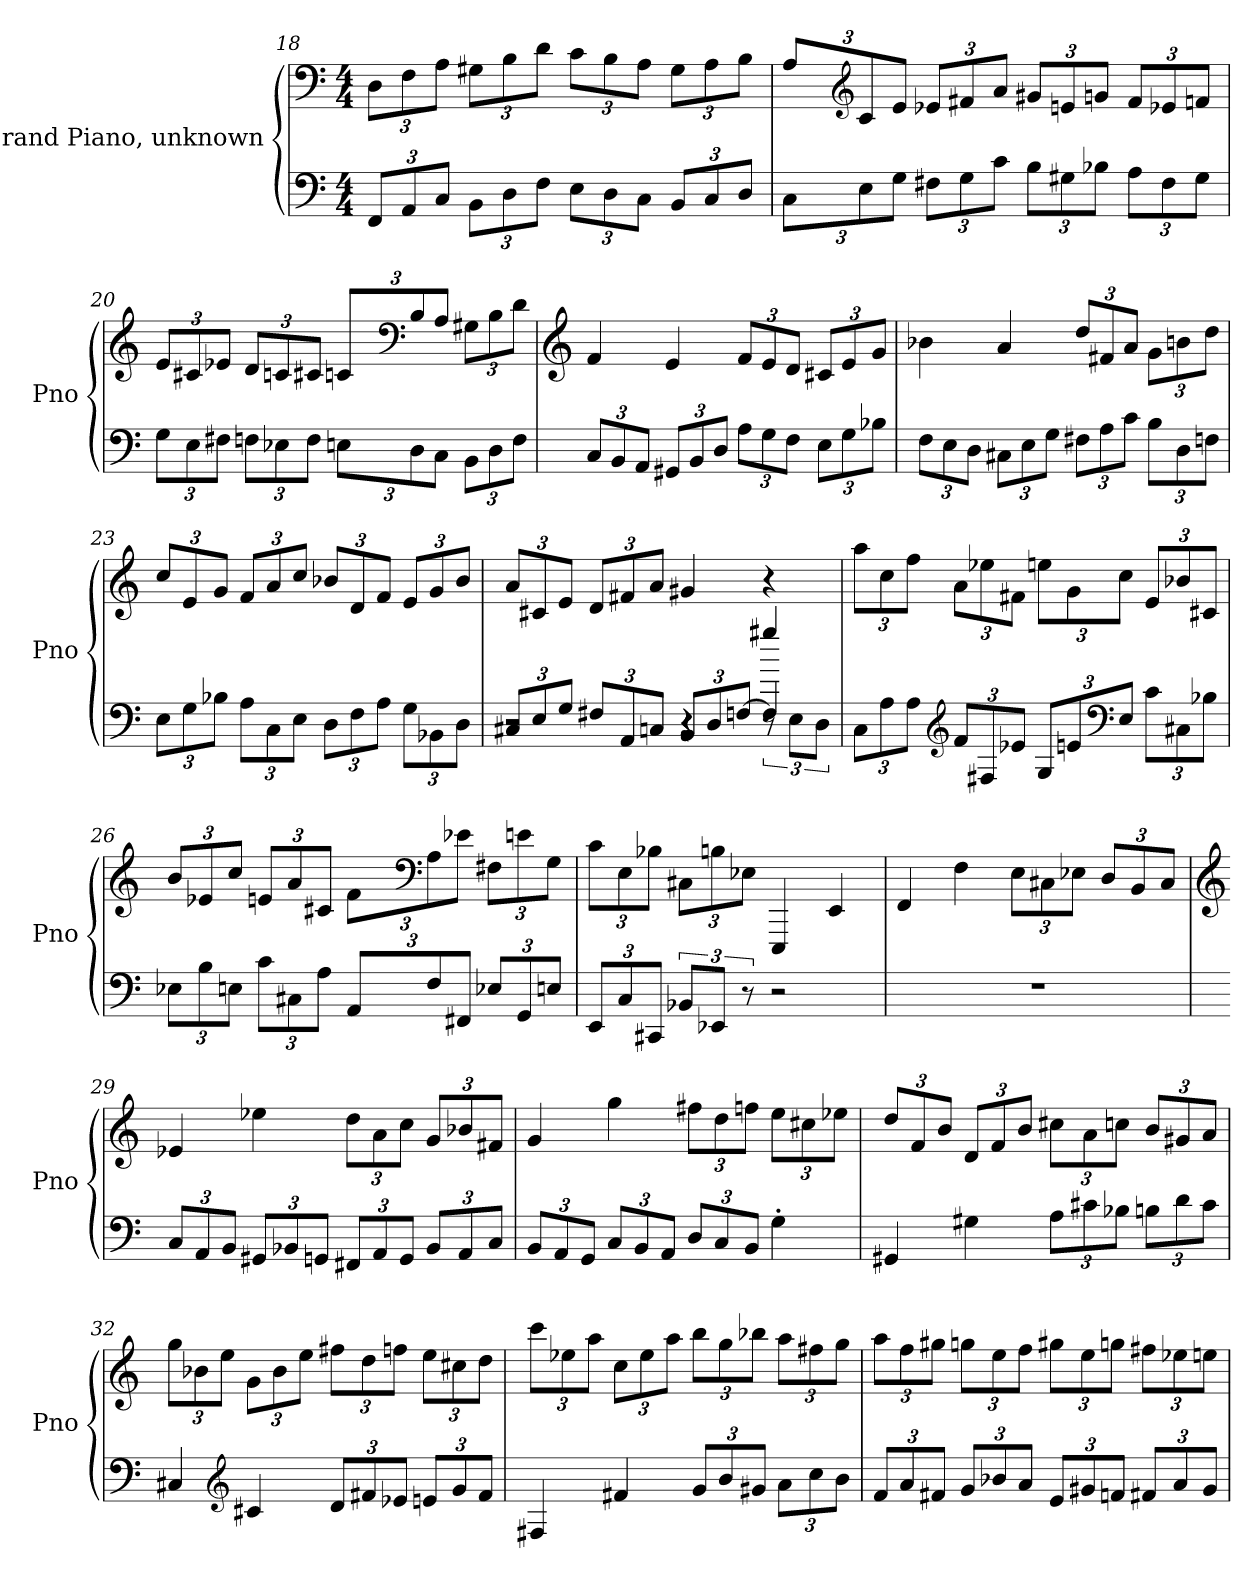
**kern	**kern
*part1	*part1
*staff2	*staff1
*I"Grand Piano, unknown	*
*I'Pno	*
*clefF4	*clefF4
*k[]	*k[]
*M4/4	*M4/4
*Xbrackettup	*Xbrackettup
=18	=18
12FF/L	12D\L
12AA/	12F\
12C/J	12A\J
12BB\L	12G#X\L
12D\	12B\
12F\J	12d\J
12E\L	12c\L
12D\	12B\
12C\J	12A\J
12BB/L	12G#\L
12C/	12A\
12D/J	12B\J
!!LO:LB:g=z
=19	=19
12C\L	12A/L
*	*clefG2
12E\	12c/
12G\J	12e/J
12F#X\L	12e-X/L
12G\	12f#X/
12c\J	12a/J
12B\L	12g#X/L
12G#X\	12en/
12B-X\J	12gn/J
12A\L	12f#/L
12F#\	12e-X/
12G#\J	12fn/J
=20	=20
12G\L	12e/L
12E\	12c#X/
12F#X\J	12e-X/J
12Fn\L	12d/L
12E-X\	12cn/
12F\J	12c#X/J
12En\L	12cn/L
*	*clefF4
12D\	12B/
12C\J	12A/J
12BB\L	12G#X\L
12D\	12B\
12F\J	12d\J
!!LO:LB:g=z
=21	=21
*	*clefG2
12C/L	4f/
12BB/	.
12AA/J	.
12GG#X/L	4e/
12BB/	.
12D/J	.
12A\L	12f/L
12G\	12e/
12F\J	12d/J
12E\L	12c#X/L
12G\	12e/
12B-X\J	12g/J
=22	=22
12F\L	4b-X\
12E\	.
12D\J	.
12C#X\L	4a/
12E\	.
12G\J	.
12F#X\L	12dd/L
12A\	12f#X/
12c\J	12a/J
12B\L	12g\L
12D\	12bn\
12Fn\J	12dd\J
=23	=23
12E\L	12cc/L
12G\	12e/
12B-X\J	12g/J
12A\L	12f/L
12C\	12a/
12E\J	12cc/J
12D\L	12b-X/L
12F\	12d/
12A\J	12f/J
12G\L	12e/L
12BB-X\	12g/
12D\J	12b-/J
!!LO:LB:g=z
=24	=24
*^	*
*	*^	*
2r	2r	12C#X/L	12a/L
.	.	12E/	12c#X/
.	.	12G/J	12e/J
.	.	12F#X/L	12d/L
.	.	12AA/	12f#X/
.	.	12Cn/J	12a/J
4r	4r	12BB/L	4g#X/
.	.	12D/	.
.	.	[12Fn/J	.
*	*brackettup	*	*
4gg#X/	12r	4F/]	4r
.	12E\L	.	.
.	12D\J	.	.
*v	*v	*v	*
=25	=25
*Xbrackettup	*
12C\L	12aa\L
12A\	12cc\
12A\J	12ff\J
*clefG2	*
12f/L	12a\L
12F#X/	12ee-X\
12e-X/J	12f#X\J
12G/L	12een\L
12en/	12g\
*clefF4	*
12E/J	12cc\J
12c\L	12e/L
12C#X\	12b-X/
12B-X\J	12c#X/J
!!LO:LB:g=z
=26	=26
12E-X\L	12b/L
12B\	12e-X/
12En\J	12cc/J
12c\L	12en/L
12C#X\	12a/
12A\J	12c#X/J
12AA/L	12f\L
*	*clefF4
12F/	12A\
12FF#X/J	12e-X\J
12E-X/L	12F#X\L
12GG/	12en\
12En/J	12G\J
=27	=27
12EE/L	12c\L
12C/	12E\
12CC#X/J	12B-X\J
*brackettup	*
12BB-X/L	12C#X\L
12EE-X/J	12Bn\
12r	12E-X\J
2r	4EEE/
.	4EE/
=28	=28
1r	4FF/
.	4F\
.	12E\L
.	12C#X\
.	12E-X\J
.	12D/L
.	12BB/
.	12C#/J
!!LO:PB:g=z
=29	=29
*	*clefG2
*Xbrackettup	*
12C/L	4e-X/
12AA/	.
12BB/J	.
12GG#X/L	4ee-X\
12BB-X/	.
12GGn/J	.
12FF#X/L	12dd\L
12AA/	12a\
12GG/J	12cc\J
12BB-/L	12g/L
12AA/	12b-X/
12C/J	12f#X/J
=30	=30
12BB/L	4g/
12AA/	.
12GG/J	.
12C/L	4gg\
12BB/	.
12AA/J	.
12D/L	12ff#X\L
12C/	12dd\
12BB/J	12ffn\J
4G'\	12ee\L
.	12cc#X\
.	12ee-X\J
!!LO:LB:g=z
=31	=31
4GG#X/	12dd/L
.	12f/
.	12b/J
4G#X\	12d/L
.	12f/
.	12b/J
12A\L	12cc#X\L
12c#X\	12a\
12B-X\J	12ccn\J
12Bn\L	12b/L
12d\	12g#X/
12c#\J	12a/J
=32	=32
4C#X/	12gg\L
.	12b-X\
.	12ee\J
*clefG2	*
4c#X/	12g\L
.	12b-\
.	12ee\J
12d/L	12ff#X\L
12f#X/	12dd\
12e-X/J	12ffn\J
12en/L	12ee\L
12g/	12cc#X\
12f#/J	12dd\J
!!LO:LB:g=z
=33	=33
4F#X/	12ccc\L
.	12ee-X\
.	12aa\J
4f#X/	12cc\L
.	12ee-\
.	12aa\J
12g/L	12bb\L
12b/	12gg\
12g#X/J	12bb-X\J
12a\L	12aa\L
12cc\	12ff#X\
12b\J	12gg\J
=34	=34
12f/L	12aa\L
12a/	12ff\
12f#X/J	12gg#X\J
12g/L	12ggn\L
12b-X/	12ee\
12a/J	12ff\J
12e/L	12gg#X\L
12g#X/	12ee\
12fn/J	12ggn\J
12f#X/L	12ff#X\L
12a/	12ee-X\
12g#/J	12een\J
=	=
*-	*-
